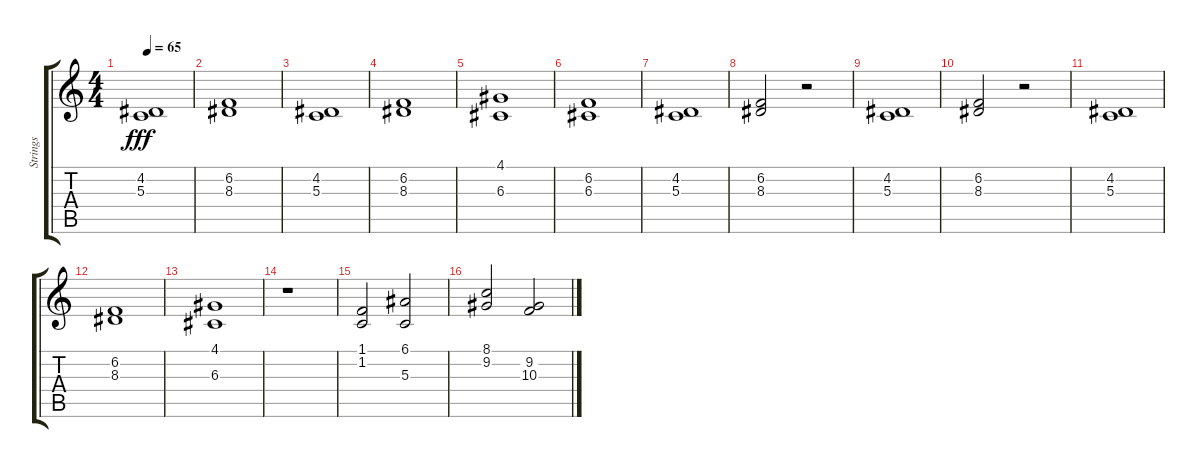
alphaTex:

\track ("Strings" "Strings") {instrument stringensemble2}
\staff {score tabs}
\tuning (E4 B3 G3 D3 A2 E2) {hide}
\ts (4 4)
\tempo 65
\clef g2
\ks c
(4.2 5.3).1{dy fff} |
(6.2 8.3).1 |
(4.2 5.3).1 |
(6.2 8.3).1 |
(4.1 6.3).1 |
(6.2 6.3).1 |
(4.2 5.3).1 |
(6.2 8.3).2 r.2 |
(4.2 5.3).1 |
(6.2 8.3).2 r.2 |
(4.2 5.3).1 |
(6.2 8.3).1 |
(4.1 6.3).1 |
r.1 |
(1.1 1.2).2 (6.1 5.3).2 |
(8.1 9.2).2 (9.2 10.3).2
